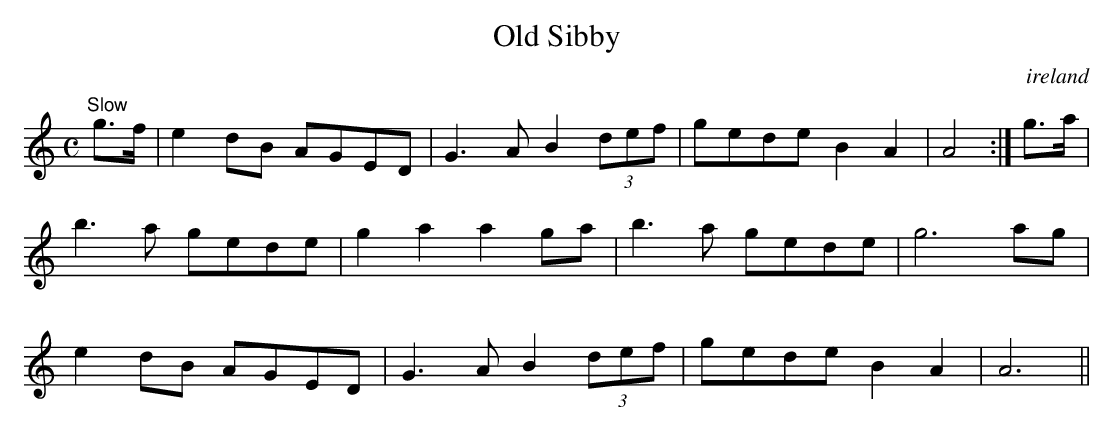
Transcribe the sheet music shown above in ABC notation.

X:1
T:Old Sibby
O:ireland
L:1/8
M:C
K:C
"Slow"\
g>f|\
e2 dB AGED|G3 A B2 (3def|gede B2 A2|A4:|g>a|
b3 a gede|g2 a2 a2 ga|b3 a gede|g6 ag|
e2 dB AGED|G3 A B2 (3def|gede B2 A2|A6||
